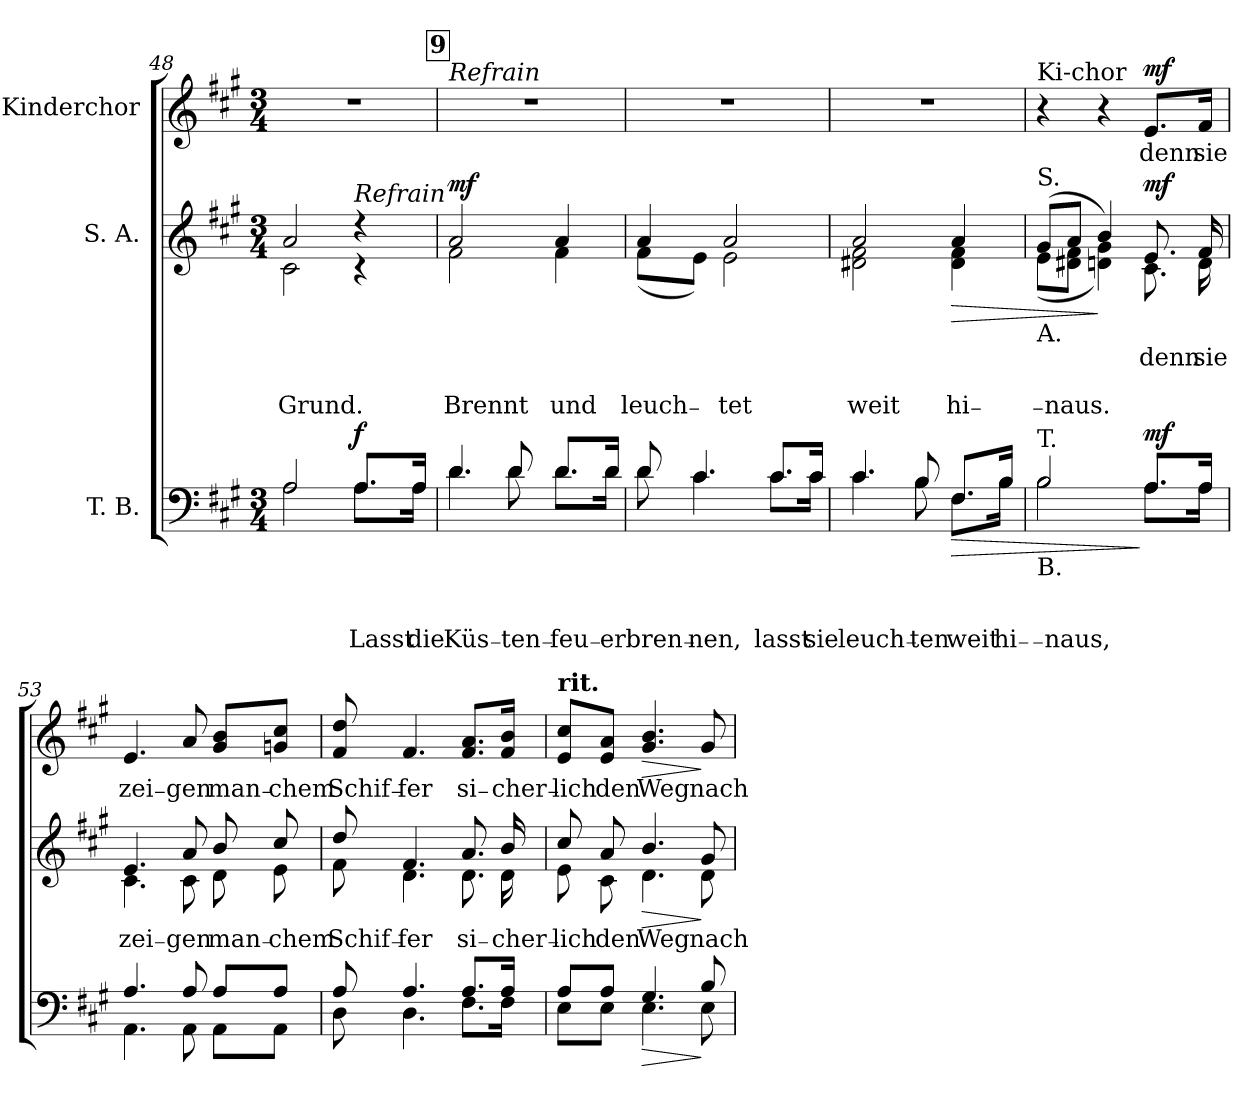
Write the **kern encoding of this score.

**kern	**text	**text	**text	**dynam	**kern	**text	**text	**text	**dynam	**kern	**text	**dynam
*part3	*part3	*part3	*part3	*part3	*part2	*part2	*part2	*part2	*part2	*part1	*part1	*part1
*staff3	*staff3	*staff3	*staff3	*staff3	*staff2	*staff2	*staff2	*staff2	*staff2	*staff1	*staff1	*staff1
*I"T. B.	*	*	*	*	*I"S. A.	*	*	*	*	*I"Kinderchor	*	*
!!LO:PB:g=z
*clefF4	*	*	*	*	*clefG2	*	*	*	*	*clefG2	*	*
*k[f#c#g#]	*	*	*	*	*k[f#c#g#]	*	*	*	*	*k[f#c#g#]	*	*
*A:	*	*	*	*	*A:	*	*	*	*	*A:	*	*
*M3/4	*	*	*	*	*M3/4	*	*	*	*	*M3/4	*	*
=48	=48	=48	=48	=48	=48	=48	=48	=48	=48	=48	=48	=48
*^	*	*	*	*	*	*	*	*	*	*	*	*
!	!	!	!	!	!	!	!	!	!LO:LY:b	!	!	!	!
*	*	*	*	*	*	*^	*	*	*	*	*	*	*
2A/	2A\	.	.	.	.	2a/	2c#\	.	.	Grund.	.	2.r	.	.
!	!	!	!	!	!	!LO:TX:a:i:t=Refrain	!	!	!	!	!	!	!	!
!	!	!	!	!LO:LY:b	!LO:DY:a	!	!	!	!	!	!	!	!	!
8.A/L	8.A\L	.	.	Lasst	f	4rdd	4rc	.	.	.	.	.	.	.
!	!	!	!	!LO:LY:b	!	!	!	!	!	!	!	!	!	!
16A/Jk	16A\Jk	.	.	die	.	.	.	.	.	.	.	.	.	.
!!LO:REH:place=s2:a:B:fs=10.5:t=9
=49	=49	=49	=49	=49	=49	=49	=49	=49	=49	=49	=49	=49	=49	=49
!	!	!	!	!LO:LY:b	!	!	!	!	!	!	!	!	!	!
!	!	!	!	!	!	!	!	!	!	!	!	!LO:TX:a:i:t=Refrain	!	!
!	!	!	!	!	!	!	!	!	!	!LO:LY:b	!LO:DY:a	!	!	!
4.d/	4.d\	.	.	Küs₋	.	2a/	2f#\	.	.	Brennt	mf	2.r	.	.
!	!	!	!	!LO:LY:b	!	!	!	!	!	!	!	!	!	!
8d/	8d\	.	.	ten₋	.	.	.	.	.	.	.	.	.	.
!	!	!	!	!LO:LY:b	!	!	!	!	!	!	!	!	!	!
!	!	!	!	!	!	!	!	!	!	!LO:LY:b	!	!	!	!
8.d/L	8.d\L	.	.	feu₋	.	4a/	4f#\	.	.	und	.	.	.	.
!	!	!	!	!LO:LY:b	!	!	!	!	!	!	!	!	!	!
16d/Jk	16d\Jk	.	.	er	.	.	.	.	.	.	.	.	.	.
=50	=50	=50	=50	=50	=50	=50	=50	=50	=50	=50	=50	=50	=50	=50
!	!	!	!	!LO:LY:b	!	!	!	!	!	!	!	!	!	!
!	!	!	!	!	!	!	!	!	!	!LO:LY:b	!	!	!	!
8d/	8d\	.	.	bren₋	.	4a/	(<8f#\L	.	.	leuch₋	.	2.r	.	.
!	!	!	!	!LO:LY:b	!	!	!	!	!	!	!	!	!	!
4.c#/	4.c#\	.	.	nen,	.	.	8e\J)	.	.	.	.	.	.	.
!	!	!	!	!	!	!	!	!	!	!LO:LY:b	!	!	!	!
.	.	.	.	.	.	2a/	2e\	.	.	tet	.	.	.	.
!	!	!	!	!LO:LY:b	!	!	!	!	!	!	!	!	!	!
8.c#/L	8.c#\L	.	.	lasst	.	.	.	.	.	.	.	.	.	.
!	!	!	!	!LO:LY:b	!	!	!	!	!	!	!	!	!	!
16c#/Jk	16c#\Jk	.	.	sie	.	.	.	.	.	.	.	.	.	.
=51	=51	=51	=51	=51	=51	=51	=51	=51	=51	=51	=51	=51	=51	=51
!	!	!	!	!LO:LY:b	!	!	!	!	!	!	!	!	!	!
!	!	!	!	!	!	!	!	!	!	!LO:LY:b	!	!	!	!
4.c#/	4.c#\	.	.	leuch₋	.	2a/	2d#X\ 2f#\	.	.	weit	.	2.r	.	.
!	!	!	!	!LO:LY:b	!	!	!	!	!	!	!	!	!	!
8B/	8B\	.	.	ten	.	.	.	.	.	.	.	.	.	.
!	!	!	!	!LO:LY:b	!LO:HP:b	!	!	!	!	!	!	!	!	!
!	!	!	!	!	!	!	!	!	!	!LO:LY:b	!LO:HP:b	!	!	!
8.F#/L	8.F#\L	.	.	weit	>	4a/	4d#\ 4f#\	.	.	hi₋	>	.	.	.
!	!	!	!	!LO:LY:b	!	!	!	!	!	!	!	!	!	!
16B/Jk	16B\Jk	.	.	hi₋	.	.	.	.	.	.	.	.	.	.
!!LO:LB:g=z
=52	=52	=52	=52	=52	=52	=52	=52	=52	=52	=52	=52	=52	=52	=52
!	!	!	!	!LO:LY:b	!	!	!	!	!	!	!	!	!	!
!	!	!	!	!	!	!	!	!	!	!	!	!LO:TX:a:t=Ki-chor	!	!
!	!	!	!	!	!	!LO:TX:a:t=S.	!	!	!	!	!	!	!	!
!	!	!	!	!	!	!LO:TX:b:t=A.	!	!	!	!	!	!	!	!
!LO:TX:a:t=T.	!	!	!	!	!	!	!	!	!	!	!	!	!	!
!LO:TX:b:t=B.	!	!	!	!	!	!	!	!	!	!	!	!	!	!
!	!	!	!	!	!	!	!	!	!	!LO:LY:b	!	!	!	!
2B/	2B\	.	.	₋naus,	.	(>8g#/L	(<8e\L	.	.	₋naus.	.	4r	.	.
.	.	.	.	.	.	8a/J	8d#X\ 8f#\J	.	.	.	.	.	.	.
.	.	.	.	.	.	4b/)	4dn\ 4g#\)	.	.	.	]	4r	.	.
!	!	!	!	!	!	!	!	!LO:LY:b	!	!	!	!	!	!
!	!	!	!	!	!LO:DY:n=1:a	!	!	!	!	!	!LO:DY:a	!	!LO:LY:b	!LO:DY:a
8.A/L	8.A\L	.	.	.	] mf	8.e/	8.c#\	denn	.	.	mf	8.e/L	denn	mf
!	!	!	!	!	!	!	!	!LO:LY:b	!	!	!	!	!	!
!	!	!	!	!	!	!	!	!	!	!	!	!	!LO:LY:b	!
16A/Jk	16A\Jk	.	.	.	.	16f#/	16d\	sie	.	.	.	16f#/Jk	sie	.
=53	=53	=53	=53	=53	=53	=53	=53	=53	=53	=53	=53	=53	=53	=53
!	!	!	!	!	!	!	!	!LO:LY:b	!	!	!	!	!	!
!	!	!	!	!	!	!	!	!	!	!	!	!	!LO:LY:b	!
4.A/	4.AA\	.	.	.	.	4.e/	4.c#\	zei₋	.	.	.	4.e/	zei₋	.
!	!	!	!	!	!	!	!	!LO:LY:b	!	!	!	!	!	!
!	!	!	!	!	!	!	!	!	!	!	!	!	!LO:LY:b	!
8A/	8AA\	.	.	.	.	8a/	8c#\	gen	.	.	.	8a/	gen	.
!	!	!	!	!	!	!	!	!LO:LY:b	!	!	!	!	!	!
!	!	!	!	!	!	!	!	!	!	!	!	!	!LO:LY:b	!
8A/L	8AA\L	.	.	.	.	8b/	8d\	man₋	.	.	.	8g#/ 8b/L	man₋	.
!	!	!	!	!	!	!	!	!LO:LY:b	!	!	!	!	!	!
!	!	!	!	!	!	!	!	!	!	!	!	!	!LO:LY:b	!
8A/J	8AA\J	.	.	.	.	8cc#/	8e\	chem	.	.	.	8gn/ 8cc#/J	chem	.
=54	=54	=54	=54	=54	=54	=54	=54	=54	=54	=54	=54	=54	=54	=54
!	!	!	!	!	!	!	!	!LO:LY:b	!	!	!	!	!	!
!	!	!	!	!	!	!	!	!	!	!	!	!	!LO:LY:b	!
8A/	8D\	.	.	.	.	8dd/	8f#\	Schif₋	.	.	.	8f#/ 8dd/	Schif₋	.
!	!	!	!	!	!	!	!	!LO:LY:b	!	!	!	!	!	!
!	!	!	!	!	!	!	!	!	!	!	!	!	!LO:LY:b	!
4.A/	4.D\	.	.	.	.	4.f#/	4.d\	fer	.	.	.	4.f#/	fer	.
!	!	!	!	!	!	!	!	!LO:LY:b	!	!	!	!	!	!
!	!	!	!	!	!	!	!	!	!	!	!	!	!LO:LY:b	!
8.A/L	8.F#\L	.	.	.	.	8.a/	8.d\	si₋	.	.	.	8.f#/ 8.a/L	si₋	.
!	!	!	!	!	!	!	!	!LO:LY:b	!	!	!	!	!	!
!	!	!	!	!	!	!	!	!	!	!	!	!	!LO:LY:b	!
16A/Jk	16F#\Jk	.	.	.	.	16b/	16d\	cher₋	.	.	.	16f#/ 16b/Jk	cher₋	.
=55	=55	=55	=55	=55	=55	=55	=55	=55	=55	=55	=55	=55	=55	=55
!	!	!	!	!	!	!	!	!LO:LY:b	!	!	!	!	!	!
!	!	!	!	!	!	!	!	!	!	!	!	!LO:TX:a:B:t=rit.	!	!
!	!	!	!	!	!	!	!	!	!	!	!	!	!LO:LY:b	!
8A/L	8E\L	.	.	.	.	8cc#/	8e\	lich	.	.	.	8e/ 8cc#/L	lich	.
!	!	!	!	!	!	!	!	!LO:LY:b	!	!	!	!	!	!
!	!	!	!	!	!	!	!	!	!	!	!	!	!LO:LY:b	!
8A/J	8E\J	.	.	.	.	8a/	8c#\	den	.	.	.	8e/ 8a/J	den	.
!	!	!	!	!	!LO:HP:b	!	!	!	!	!	!	!	!	!
!	!	!	!	!	!	!	!	!LO:LY:b	!	!	!LO:HP:b	!	!	!
!	!	!	!	!	!	!	!	!	!	!	!	!	!LO:LY:b	!LO:HP:b
4.G#/	4.E\	.	.	.	>	4.b/	4.d\	Weg	.	.	>	4.g#/ 4.b/	Weg	>
!	!	!	!	!	!	!	!	!LO:LY:b	!	!	!	!	!	!
!	!	!	!	!	!	!	!	!	!	!	!	!	!LO:LY:b	!
8B/	8E\	.	.	.	]	8g#/	8d\	nach	.	.	]	8g#/	nach	]
*v	*v	*	*	*	*	*	*	*	*	*	*	*	*	*
*	*	*	*	*	*v	*v	*	*	*	*	*	*	*
=	=	=	=	=	=	=	=	=	=	=	=	=
*-	*-	*-	*-	*-	*-	*-	*-	*-	*-	*-	*-	*-
